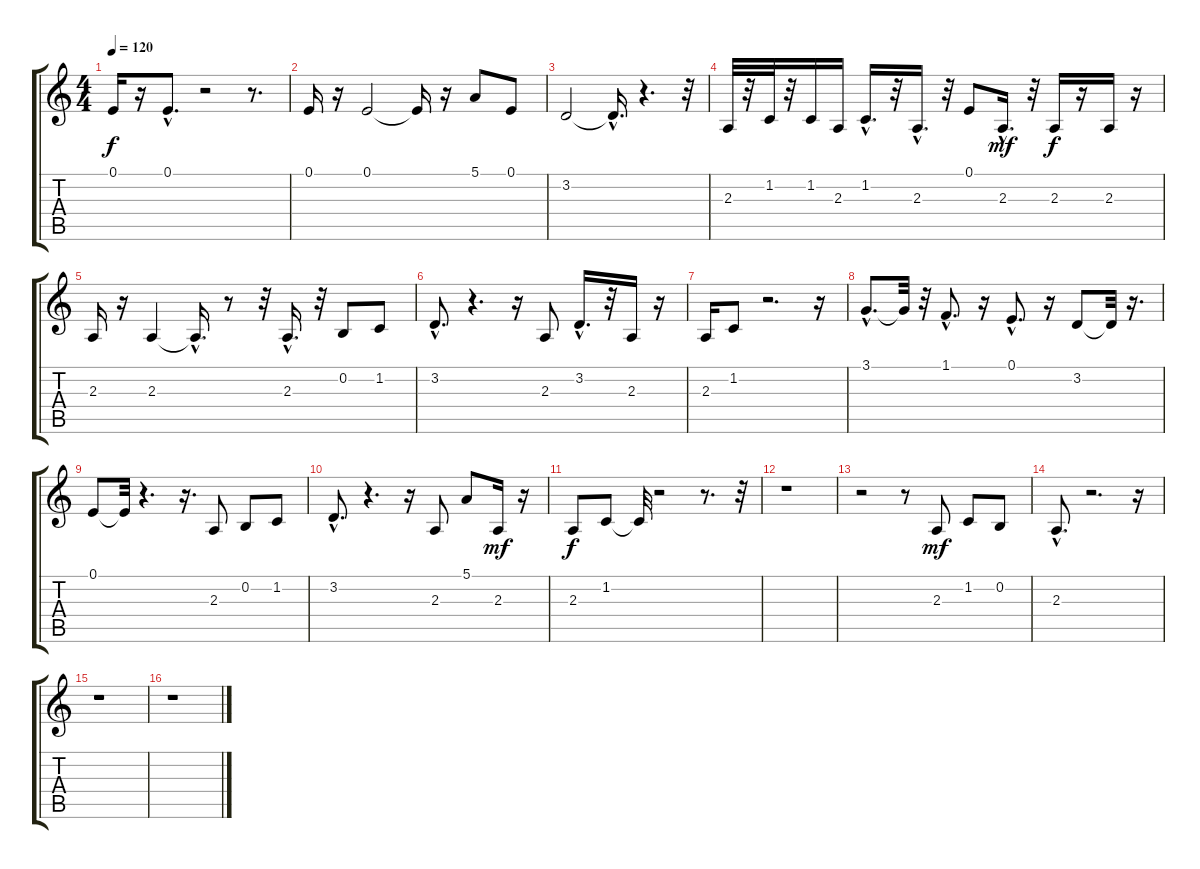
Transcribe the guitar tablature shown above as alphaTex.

\track "" {instrument fx5brightness}
\staff {score tabs}
\tuning (E4 B3 G3 D3 A2 E2) {hide}
\ts (4 4)
\tempo 120
\clef g2
\ks c
0.1.16{dy f} r.16 0.1{hac}.8{d} r.2 r.8{d} |
0.1.16 r.16 0.1.2 0.1{t}.16 r.16 5.1.8 0.1.8 |
3.2.2 3.2{hac t}.16{d} r.4{d} r.32 |
2.3.32 r.32 1.2.32 r.32 1.2.16 2.3.16 1.2{hac}.16{d} r.32 2.3{hac}.16{d} r.32 0.1.8 2.3{hac}.16{d dy mf} r.32 2.3.16{dy f} r.16 2.3.16 r.16 |
2.3.16 r.16 2.3.4 2.3{hac t}.16{d} r.8 r.32 2.3{hac}.16{d} r.32 0.2.8 1.2.8 |
3.2{hac}.8{d} r.4{d} r.16 2.3.8 3.2{hac}.16{d} r.32 2.3.16 r.16 |
2.3.16 1.2.8 r.2{d} r.16 |
3.1{hac}.8{d} 3.1{t}.32 r.32 1.1{hac}.8{d} r.16 0.1{hac}.8{d} r.16 3.2.8 3.2{t}.32 r.16{d} |
0.1.8 0.1{t}.32 r.4{d} r.16{d} 2.3.8 0.2.8 1.2.8 |
3.2{hac}.8{d} r.4{d} r.16 2.3.8 5.1.8 2.3.16{dy mf} r.16 |
2.3.8{dy f} 1.2.8 1.2{t}.32 r.2 r.8{d} r.32 |
r.1 |
r.2 r.8 2.3.8{dy mf} 1.2.8 0.2.8 |
2.3{hac}.8{d} r.2{d} r.16 |
r.1 |
r.1
